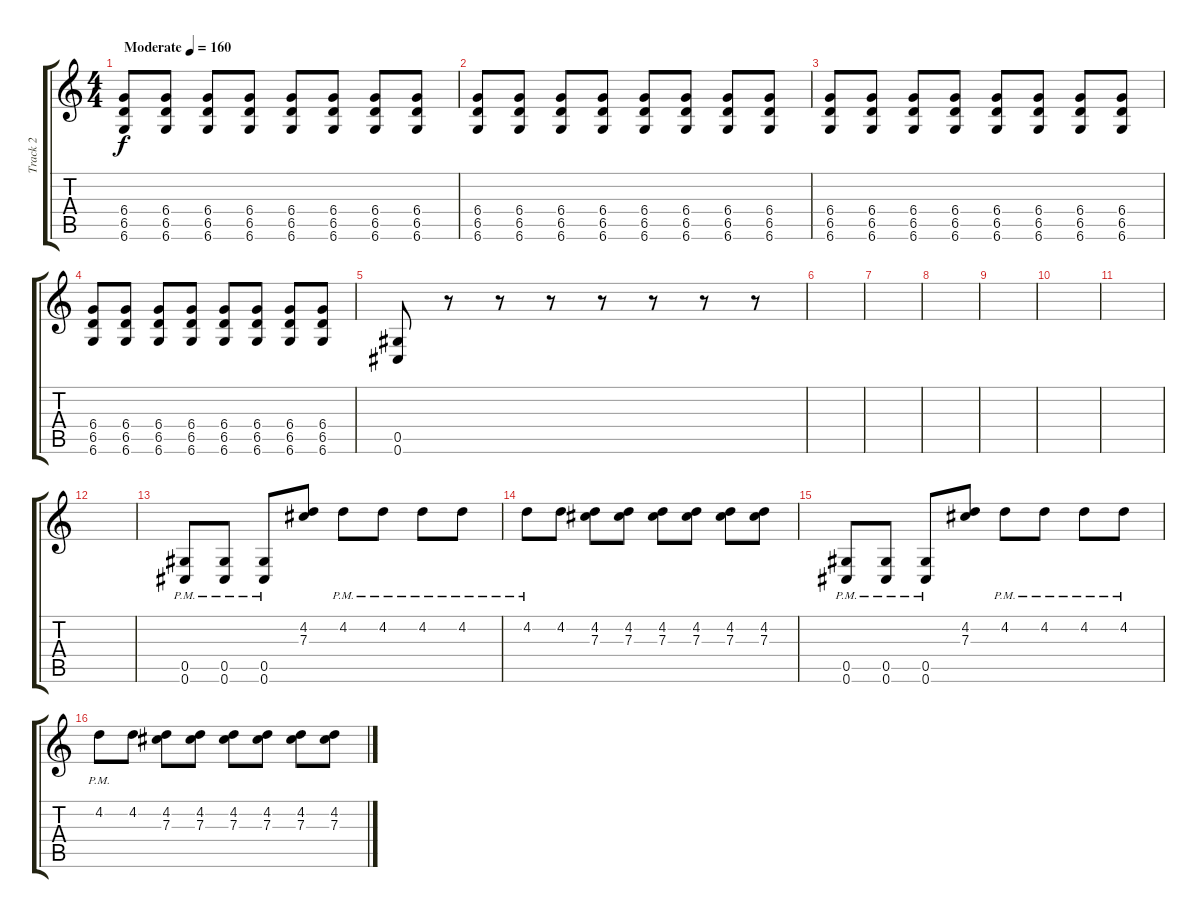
\track ("Track 2" "Track 2") {instrument distortionguitar}
\staff {score tabs}
\tuning (Eb4 Bb3 Gb3 Db3 Ab2 Db2) {hide}
\ts (4 4)
\tempo (160 "Moderate")
\clef g2
\ks c
(6.4 6.5 6.6).8{dy f instrument distortionguitar} (6.4 6.5 6.6).8 (6.4 6.5 6.6).8 (6.4 6.5 6.6).8 (6.4 6.5 6.6).8 (6.4 6.5 6.6).8 (6.4 6.5 6.6).8 (6.4 6.5 6.6).8 |
(6.4 6.5 6.6).8 (6.4 6.5 6.6).8 (6.4 6.5 6.6).8 (6.4 6.5 6.6).8 (6.4 6.5 6.6).8 (6.4 6.5 6.6).8 (6.4 6.5 6.6).8 (6.4 6.5 6.6).8 |
(6.4 6.5 6.6).8 (6.4 6.5 6.6).8 (6.4 6.5 6.6).8 (6.4 6.5 6.6).8 (6.4 6.5 6.6).8 (6.4 6.5 6.6).8 (6.4 6.5 6.6).8 (6.4 6.5 6.6).8 |
(6.4 6.5 6.6).8 (6.4 6.5 6.6).8 (6.4 6.5 6.6).8 (6.4 6.5 6.6).8 (6.4 6.5 6.6).8 (6.4 6.5 6.6).8 (6.4 6.5 6.6).8 (6.4 6.5 6.6).8 |
(0.5 0.6).8 r.8 r.8 r.8 r.8 r.8 r.8 r.8 |
|
|
|
|
|
|
|
(0.5{pm} 0.6{pm}).8 (0.5{pm} 0.6{pm}).8 (0.5{pm} 0.6{pm}).8 (4.2 7.3).8 4.2{pm}.8 4.2{pm}.8 4.2{pm}.8 4.2{pm}.8 |
4.2{pm}.8 4.2.8 (4.2 7.3).8 (4.2 7.3).8 (4.2 7.3).8 (4.2 7.3).8 (4.2 7.3).8 (4.2 7.3).8 |
(0.5{pm} 0.6{pm}).8 (0.5{pm} 0.6{pm}).8 (0.5{pm} 0.6{pm}).8 (4.2 7.3).8 4.2{pm}.8 4.2{pm}.8 4.2{pm}.8 4.2{pm}.8 |
4.2{pm}.8 4.2.8 (4.2 7.3).8 (4.2 7.3).8 (4.2 7.3).8 (4.2 7.3).8 (4.2 7.3).8 (4.2 7.3).8
